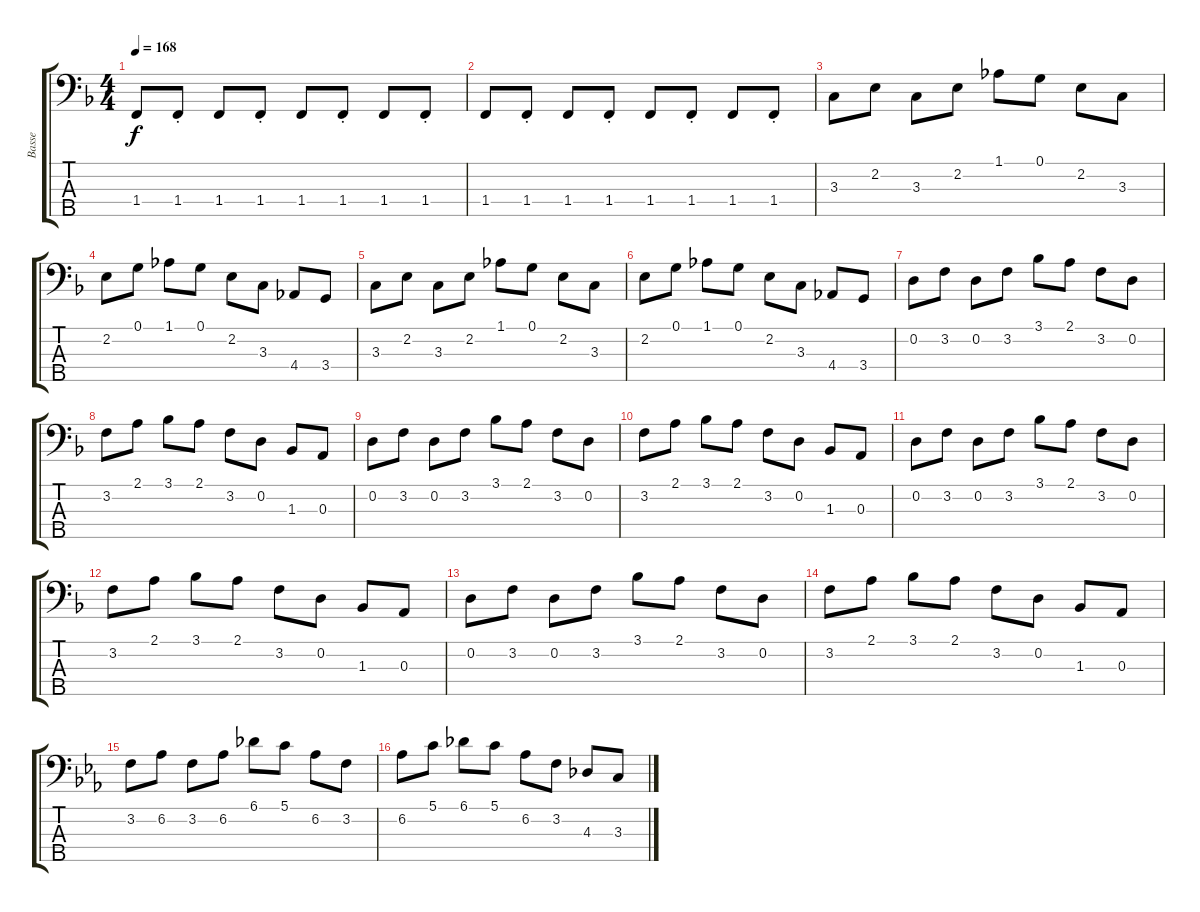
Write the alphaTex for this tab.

\track ("Basse" "Basse") {instrument synthbass2}
\staff {score tabs}
\tuning (G2 D2 A1 E1 B0) {hide}
\ts (4 4)
\tempo 168
\clef f4
\ks f
1.4.8{dy f} 1.4{st}.8 1.4.8 1.4{st}.8 1.4.8 1.4{st}.8 1.4.8 1.4{st}.8 |
1.4.8 1.4{st}.8 1.4.8 1.4{st}.8 1.4.8 1.4{st}.8 1.4.8 1.4{st}.8 |
3.3.8 2.2.8 3.3.8 2.2.8 1.1.8 0.1.8 2.2.8 3.3.8 |
2.2.8 0.1.8 1.1.8 0.1.8 2.2.8 3.3.8 4.4.8 3.4.8 |
3.3.8 2.2.8 3.3.8 2.2.8 1.1.8 0.1.8 2.2.8 3.3.8 |
2.2.8 0.1.8 1.1.8 0.1.8 2.2.8 3.3.8 4.4.8 3.4.8 |
0.2.8 3.2.8 0.2.8 3.2.8 3.1.8 2.1.8 3.2.8 0.2.8 |
3.2.8 2.1.8 3.1.8 2.1.8 3.2.8 0.2.8 1.3.8 0.3.8 |
0.2.8 3.2.8 0.2.8 3.2.8 3.1.8 2.1.8 3.2.8 0.2.8 |
3.2.8 2.1.8 3.1.8 2.1.8 3.2.8 0.2.8 1.3.8 0.3.8 |
0.2.8 3.2.8 0.2.8 3.2.8 3.1.8 2.1.8 3.2.8 0.2.8 |
3.2.8 2.1.8 3.1.8 2.1.8 3.2.8 0.2.8 1.3.8 0.3.8 |
0.2.8 3.2.8 0.2.8 3.2.8 3.1.8 2.1.8 3.2.8 0.2.8 |
3.2.8 2.1.8 3.1.8 2.1.8 3.2.8 0.2.8 1.3.8 0.3.8 |
\ks eb
3.2.8 6.2.8 3.2.8 6.2.8 6.1.8 5.1.8 6.2.8 3.2.8 |
6.2.8 5.1.8 6.1.8 5.1.8 6.2.8 3.2.8 4.3.8 3.3.8
